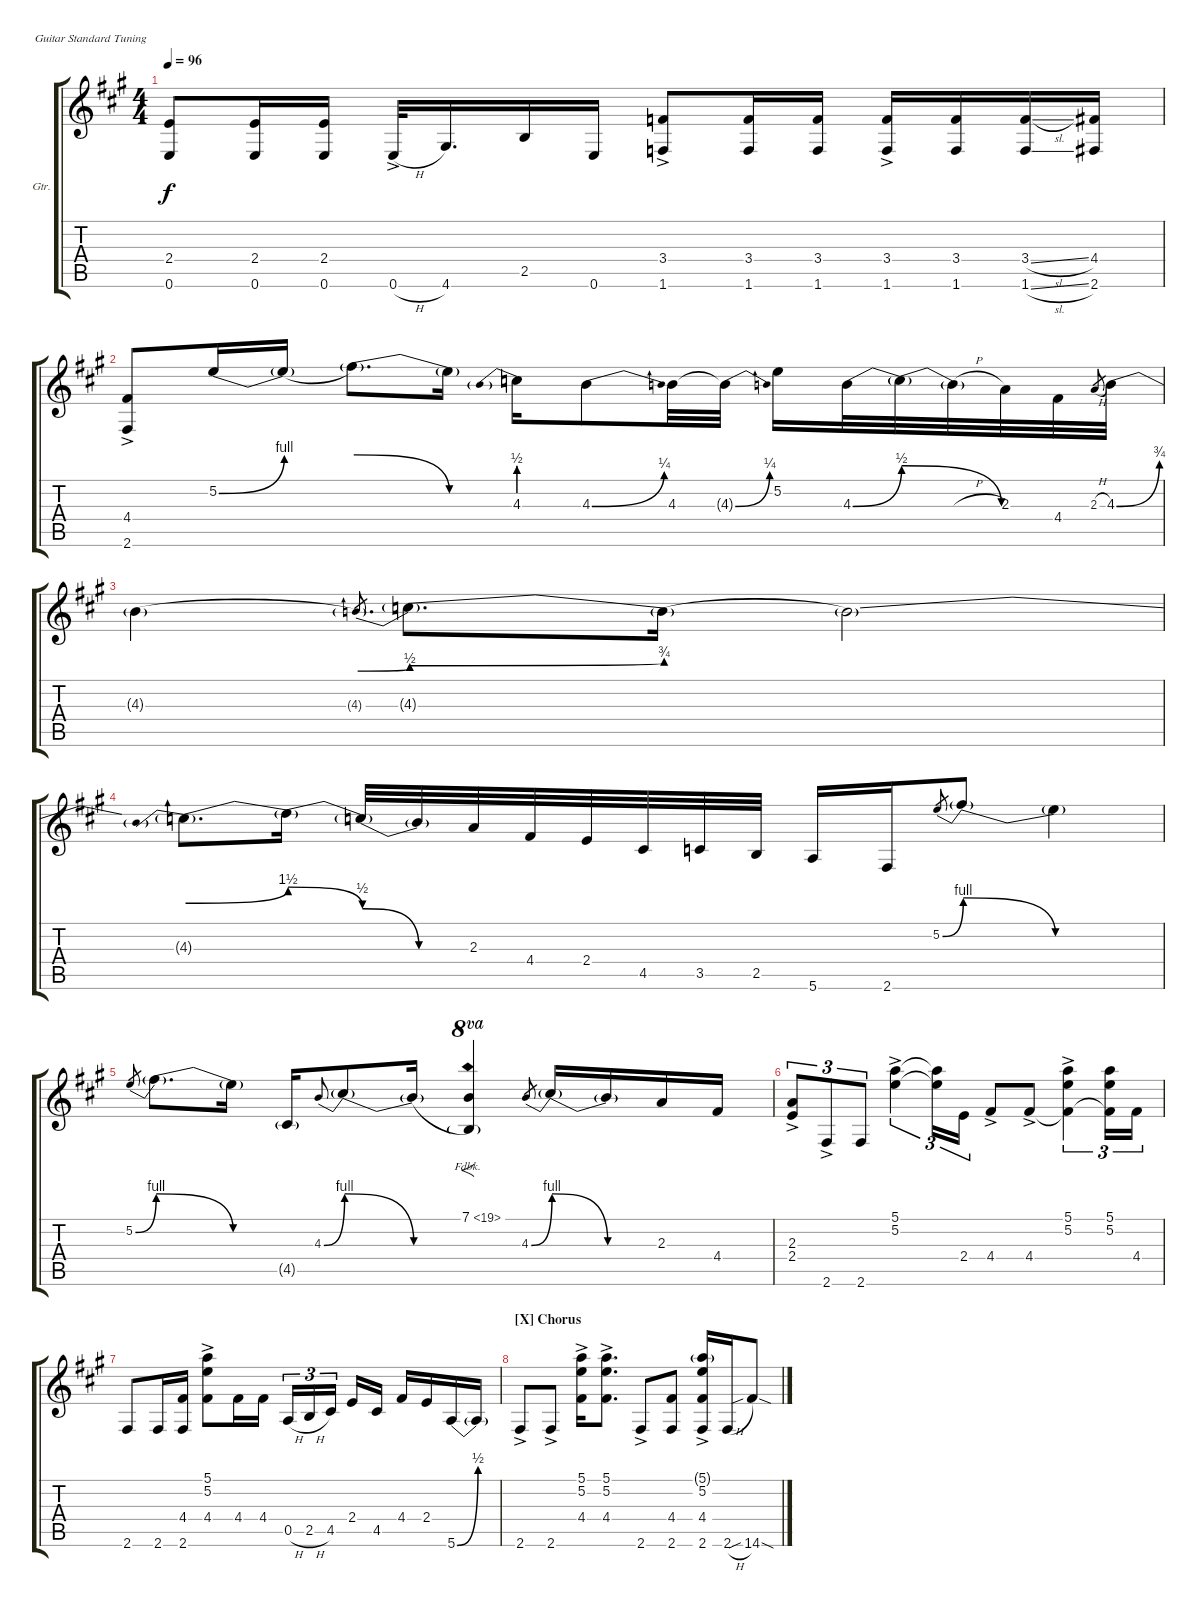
\defaultSystemsLayout 4
\bracketExtendMode groupsimilarinstruments
\firstSystemTrackNameOrientation horizontal
\otherSystemsTrackNameOrientation horizontal
\track ("Guitar" "Gtr.") {instrument electricguitarclean}
\staff {score tabs}
\tuning (E4 B3 G3 D3 A2 E2)
\ts (4 4)
\tempo 96
\clef g2
\ks a
(2.4 0.6).8{dy f} (2.4 0.6).16 (2.4 0.6).16 0.6{h ac}.32 4.6.16{d} 2.5.16 0.6.16 (1.6{ac} 3.4{ac}).8 (1.6 3.4).16 (1.6 3.4).16 (1.6{ac} 3.4{ac}).16 (1.6 3.4).16 (1.6{sl} 3.4{sl}).16 (2.6 4.4).16 |
(4.4{ac} 2.6{ac}).8 5.2{be (bend 20.4 0 59.4 4)}.16 5.2{be (hold 0 0 60 0) t}.16 5.2{be (release 0 4 59.4 0) t}.8{d} 5.2{be (hold 0 0 60 0) t}.16 4.3{be (prebend 0 2 60 2)}.16 4.3{be (bend 0 0 16.2 1)}.8 4.3.32 4.3{be (bend 0 0 23.4 1) t}.32 5.2.16 4.3{be (bend 0 0 59.4 2)}.32 4.3{be (release 0 2 59.4 0) t}.32 4.3{h t}.32 2.3.32 4.4.32 2.3{h}.8{gr} 4.3{be (bend 21.599999999999998 0 59.4 3)}.32 |
4.3{be (hold 0 0 60 0) t}.4 4.3{be (bend 0 1 60 2) t}.8{d gr} 4.3{be (bend 0 2 59.4 3) t}.8{d} 4.3{be (hold 0 0 60 0) t}.16 4.3{t}.2 |
4.3{be (prebendbend 0 3 59.4 6) t}.8{d} 4.3{be (release 0 6 59.4 2) t}.16 4.3{be (release 0 2 59.4 0) t}.32 4.3{be (hold 0 0 60 0) t}.32 2.3.32 4.4.32 2.4.32 4.5.32 3.5.32 2.5.32 5.6.16 2.6.16 5.2{be (bend 0 0 60 4)}.8{gr} 5.2{be (release 0 4 59.4 0) t}.8 5.2{be (hold 0 0 60 0) t}.4 |
5.2{be (bend 0 0 60 4)}.8{gr} 5.2{be (release 0 4 59.4 0) t}.8{d} 5.2{be (hold 0 0 60 0) t}.16 4.5{g}.16 4.3{be (bend 0 0 60 4)}.8{gr onbeat} 4.3{be (release 0 4 59.4 0) t}.8 4.3{be (hold 0 0 60 0) t}.16 (7.1{fh 12} 4.3{t}).4{f ot 8va} 4.3{be (bend 0 0 60 4)}.8{gr} 4.3{be (release 0 4 59.4 0) t}.16 4.3{be (hold 0 0 60 0) t}.16 2.3.16 4.4.16 |
(2.3{ac} 2.4{ac}).8{tu (3 2)} 2.6{ac}.8{tu (3 2)} 2.6.8{tu (3 2)} (5.2{ac} 5.1{ac}).4{tu (3 2)} (5.1{t} 5.2{t}).16{tu (3 2)} 2.4.16{tu (3 2)} 4.4{ac}.8 4.4{ac}.8 (4.4{ac t} 5.2{ac} 5.1{ac}).4{tu (3 2)} (5.1 5.2 4.4{t}).16{tu (3 2)} 4.4.16{tu (3 2)} |
2.6.8 2.6.16 (2.6 4.4).16 (4.4 5.2{ac} 5.1{ac}).8 4.4.16 4.4.16 0.5{h}.16{tu (3 2)} 2.5{h}.16{tu (3 2)} 4.5.16{tu (3 2) beam splitsecondary} 2.4.16 4.5.16 4.4.16 2.4.16 5.6{be (bend 0 0 58.8 2)}.16 5.6{be (hold 0 0 60 0) t}.16 |
\section ("X" "Chorus")
2.6{ac}.8 2.6{ac}.8 (4.4 5.2{ac} 5.1{ac}).16 (4.4 5.2{ac} 5.1{ac}).8{d} 2.6{ac}.8 (2.6 4.4).8 (4.4 2.6{ac} 5.2{ac} 5.1{g}).16 2.6{h}.16 14.6{sib sod}.8
